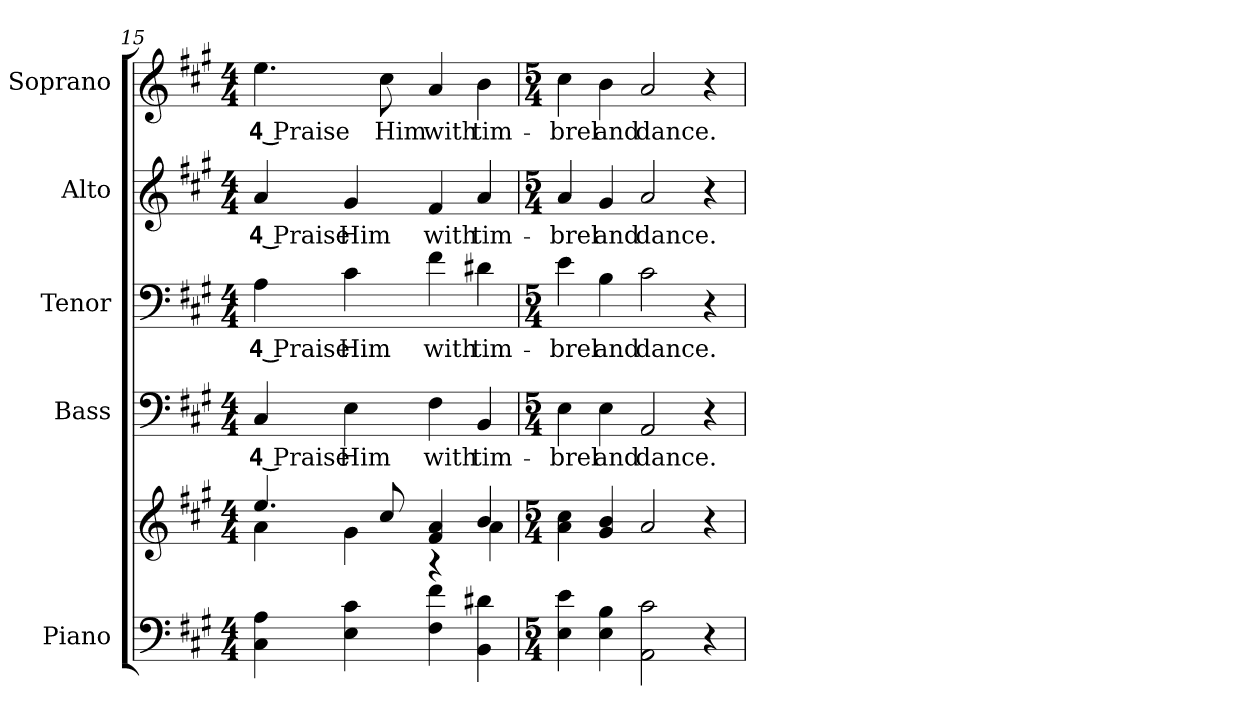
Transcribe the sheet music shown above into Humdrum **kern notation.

**kern	**kern	**kern	**text	**kern	**text	**kern	**text	**kern	**text
*part5	*part5	*part4	*part4	*part3	*part3	*part2	*part2	*part1	*part1
*staff6	*staff5	*staff4	*staff4	*staff3	*staff3	*staff2	*staff2	*staff1	*staff1
*I"Piano	*	*I"Bass	*	*I"Tenor	*	*I"Alto	*	*I"Soprano	*
*I'Pno.	*	*I'B.	*	*I'T.	*	*I'A.	*	*I'S.	*
!!LO:PB:g=z
*clefF4	*clefG2	*clefF4	*	*clefF4	*	*clefG2	*	*clefG2	*
*k[f#c#g#]	*k[f#c#g#]	*k[f#c#g#]	*	*k[f#c#g#]	*	*k[f#c#g#]	*	*k[f#c#g#]	*
*A:	*A:	*A:	*	*A:	*	*A:	*	*A:	*
*M4/4	*M4/4	*M4/4	*	*M4/4	*	*M4/4	*	*M4/4	*
=15	=15	=15	=15	=15	=15	=15	=15	=15	=15
*	*^	*	*	*	*	*	*	*	*
!	!	!	!	!LO:LY:b:color=#000000	!	!	!	!	!	!
!	!	!	!	!	!	!LO:LY:b:color=#000000	!	!	!	!
!	!	!	!	!	!	!	!	!LO:LY:b:color=#000000	!	!
!	!	!	!	!	!	!	!	!	!	!LO:LY:b:color=#000000
4C#i\ 4Ai	4.eei/	4ai\	4C#i/	4 Praise	4Ai\	4 Praise	4ai/	4 Praise	4.eei\	4 Praise
!	!	!	!	!LO:LY:b:color=#000000	!	!	!	!	!	!
!	!	!	!	!	!	!LO:LY:b:color=#000000	!	!	!	!
!	!	!	!	!	!	!	!	!LO:LY:b:color=#000000	!	!
4Ei\ 4c#i	.	4g#i\	4Ei\	Him	4c#i\	Him	4g#i/	Him	.	.
!	!	!	!	!	!	!	!	!	!	!LO:LY:b:color=#000000
.	8cc#i/	.	.	.	.	.	.	.	8cc#i\	Him
!	!	!	!	!LO:LY:b:color=#000000	!	!	!	!	!	!
!	!	!	!	!	!	!LO:LY:b:color=#000000	!	!	!	!
!	!	!	!	!	!	!	!	!LO:LY:b:color=#000000	!	!
!	!	!	!	!	!	!	!	!	!	!LO:LY:b:color=#000000
4F#i\ 4f#i	4f#i/ 4ai	4r	4F#i\	with	4f#i\	with	4f#i/	with	4ai/	with
!	!	!	!	!LO:LY:b:color=#000000	!	!	!	!	!	!
!	!	!	!	!	!	!LO:LY:b:color=#000000	!	!	!	!
!	!	!	!	!	!	!	!	!LO:LY:b:color=#000000	!	!
!	!	!	!	!	!	!	!	!	!	!LO:LY:b:color=#000000
4BBi\ 4d#Xi	4bi/	4ai\	4BBi/	tim-	4d#Xi\	tim-	4ai/	tim-	4bi\	tim-
*	*v	*v	*	*	*	*	*	*	*	*
=16	=16	=16	=16	=16	=16	=16	=16	=16	=16
*M5/4	*M5/4	*M5/4	*	*M5/4	*	*M5/4	*	*M5/4	*
*	*^	*	*	*	*	*	*	*	*
!	!	!	!	!LO:LY:b:color=#000000	!	!	!	!	!	!
*	*v	*v	*	*	*	*	*	*	*	*
*	*^	*	*	*	*	*	*	*	*
!	!	!	!	!	!	!LO:LY:b:color=#000000	!	!	!	!
*	*v	*v	*	*	*	*	*	*	*	*
*	*^	*	*	*	*	*	*	*	*
!	!	!	!	!	!	!	!	!LO:LY:b:color=#000000	!	!
*	*v	*v	*	*	*	*	*	*	*	*
*	*^	*	*	*	*	*	*	*	*
!	!	!	!	!	!	!	!	!	!	!LO:LY:b:color=#000000
*	*v	*v	*	*	*	*	*	*	*	*
4Ei\ 4ei	4ai\ 4cc#i	4Ei\	-brel	4ei\	-brel	4ai/	-brel	4cc#i\	-brel
!	!	!	!LO:LY:b:color=#000000	!	!	!	!	!	!
!	!	!	!	!	!LO:LY:b:color=#000000	!	!	!	!
!	!	!	!	!	!	!	!LO:LY:b:color=#000000	!	!
!	!	!	!	!	!	!	!	!	!LO:LY:b:color=#000000
4Ei\ 4Bi	4g#i/ 4bi	4Ei\	and	4Bi\	and	4g#i/	and	4bi\	and
!	!	!	!LO:LY:b:color=#000000	!	!	!	!	!	!
!	!	!	!	!	!LO:LY:b:color=#000000	!	!	!	!
!	!	!	!	!	!	!	!LO:LY:b:color=#000000	!	!
!	!	!	!	!	!	!	!	!	!LO:LY:b:color=#000000
2AAi\ 2c#i	2ai/	2AAi/	dance.	2c#i\	dance.	2ai/	dance.	2ai/	dance.
4r	4r	4r	.	4r	.	4r	.	4r	.
=	=	=	=	=	=	=	=	=	=
*-	*-	*-	*-	*-	*-	*-	*-	*-	*-
